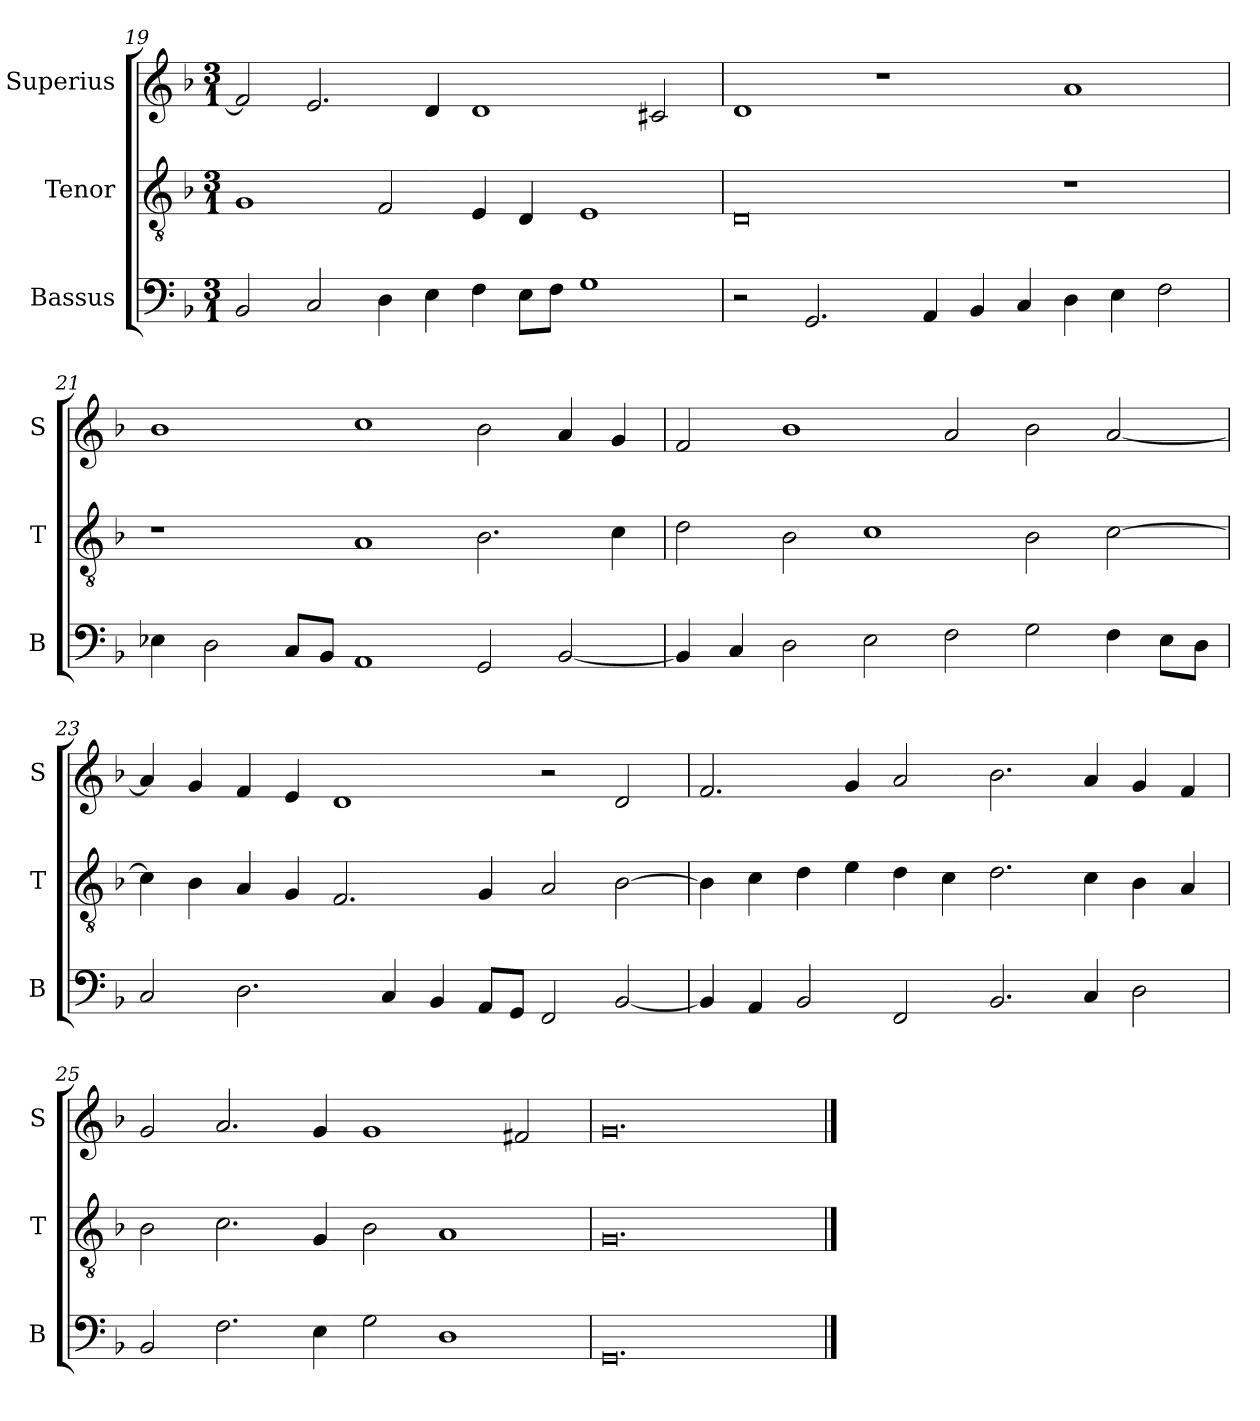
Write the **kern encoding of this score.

**kern	**kern	**kern
*part3	*part2	*part1
*staff3	*staff2	*staff1
*I"Bassus	*I"Tenor	*I"Superius
*I'B	*I'T	*I'S
*clefF4	*clefGv2	*clefG2
*k[b-]	*k[b-]	*k[b-]
*M3/1	*M3/1	*M3/1
=19	=19	=19
2BB-	1G	2f]
2C	.	2.e
4D	2F	.
4E	.	4d
4F	4E	1d
8EL	4D	.
8FJ	.	.
1G	1E	.
.	.	2c#X
=20	=20	=20
2r	0D	1d
2.GG	.	.
.	.	1r
4AA	.	.
4BB-	.	.
4C	.	.
4D	1r	1a
4E	.	.
2F	.	.
=21	=21	=21
4E-X	1r	1b-
2D	.	.
8CL	.	.
8BB-J	.	.
1AA	1A	1cc
2GG	2.B-	2b-
[2BB-	.	4a
.	4c	4g
=22	=22	=22
4BB-]	2d	2f
4C	.	.
2D	2B-	1b-
2E	1c	.
2F	.	2a
2G	2B-	2b-
4F	[2c	[2a
8EL	.	.
8DJ	.	.
=23	=23	=23
2C	4c]	4a]
.	4B-	4g
2.D	4A	4f
.	4G	4e
.	2.F	1d
4C	.	.
4BB-	.	.
8AAL	4G	.
8GGJ	.	.
2FF	2A	2r
[2BB-	[2B-	2d
=24	=24	=24
4BB-]	4B-]	2.f
4AA	4c	.
2BB-	4d	.
.	4e	4g
2FF	4d	2a
.	4c	.
2.BB-	2.d	2.b-
4C	4c	4a
2D	4B-	4g
.	4A	4f
=25	=25	=25
2BB-	2B-	2g
2.F	2.c	2.a
4E	4G	4g
2G	2B-	1g
1D	1A	.
.	.	2f#X
=26	=26	=26
0.GG	0.G	0.g
==	==	==
*-	*-	*-
